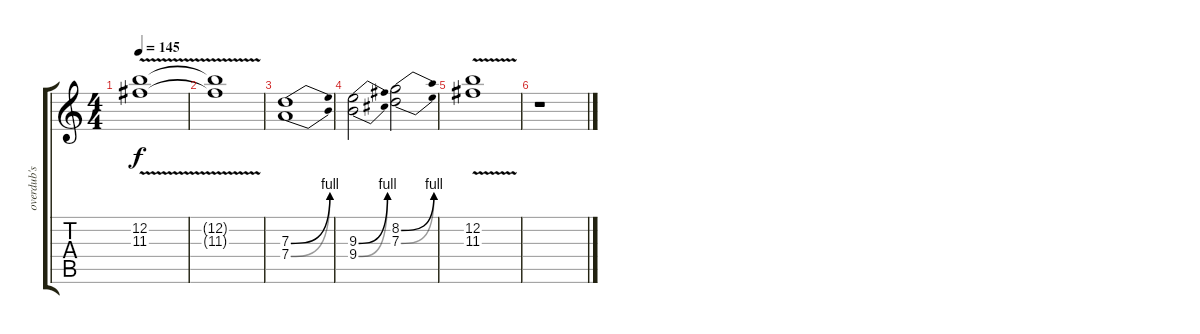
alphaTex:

\track ("overdub's guitare" "overdub's ") {instrument overdrivenguitar}
\staff {score tabs}
\tuning (E4 B3 G3 D3 A2 E2) {hide}
\ts (4 4)
\tempo 145
\clef g2
\ks c
(12.2{v} 11.3).1{dy f} |
(12.2{t} 11.3{t}).1 |
(7.3{be (bend 0 0 60 4)} 7.4{be (bend 0 0 60 4)}).1 |
(9.3{be (bend 0 0 60 4)} 9.4{be (bend 0 0 60 4)}).2 (8.2{be (bend 0 0 60 4)} 7.3{be (bend 0 0 60 4)}).2 |
(12.2{v} 11.3).1 |
r.1
